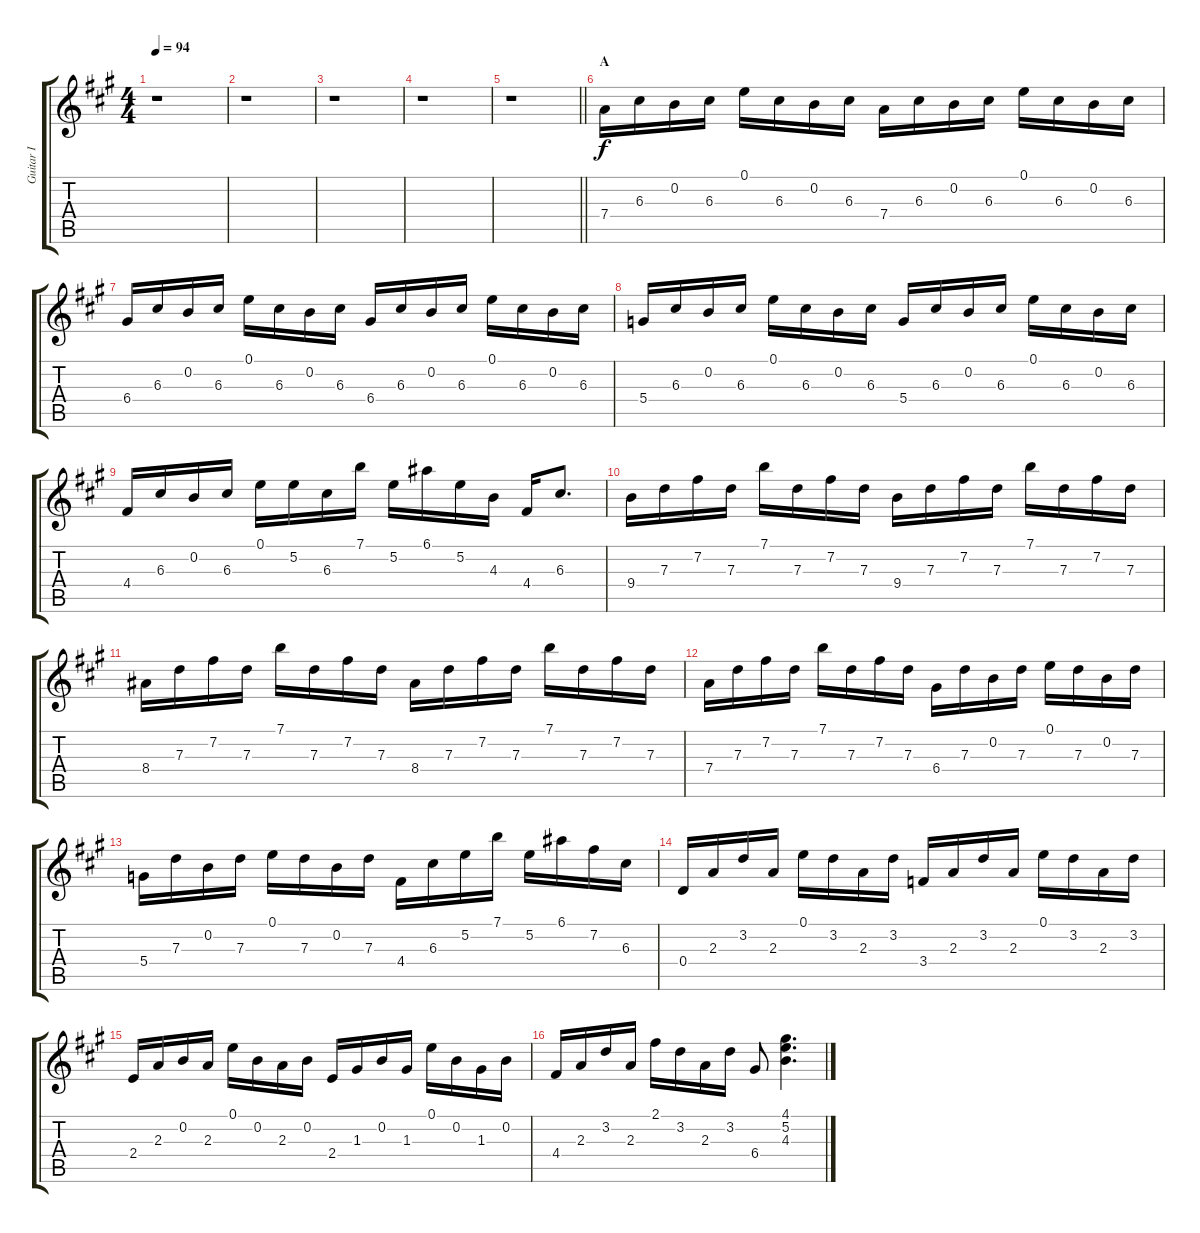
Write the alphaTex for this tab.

\track ("Guitar I" "Guitar I") {instrument electricguitarclean}
\staff {score tabs}
\tuning (E4 B3 G3 D3 A2 E2) {hide}
\ts (4 4)
\tempo 94
\clef g2
\ks a
r.1{dy f instrument electricguitarclean} |
r.1 |
r.1 |
r.1 |
\barLineRight lightlight
r.1 |
\section ("" "A")
7.4.16 6.3.16 0.2.16 6.3.16 0.1.16 6.3.16 0.2.16 6.3.16 7.4.16 6.3.16 0.2.16 6.3.16 0.1.16 6.3.16 0.2.16 6.3.16 |
6.4.16 6.3.16 0.2.16 6.3.16 0.1.16 6.3.16 0.2.16 6.3.16 6.4.16 6.3.16 0.2.16 6.3.16 0.1.16 6.3.16 0.2.16 6.3.16 |
5.4.16 6.3.16 0.2.16 6.3.16 0.1.16 6.3.16 0.2.16 6.3.16 5.4.16 6.3.16 0.2.16 6.3.16 0.1.16 6.3.16 0.2.16 6.3.16 |
4.4.16 6.3.16 0.2.16 6.3.16 0.1.16 5.2.16 6.3.16 7.1.16 5.2.16 6.1.16 5.2.16 4.3.16 4.4.16 6.3.8{d} |
9.4.16 7.3.16 7.2.16 7.3.16 7.1.16 7.3.16 7.2.16 7.3.16 9.4.16 7.3.16 7.2.16 7.3.16 7.1.16 7.3.16 7.2.16 7.3.16 |
8.4.16 7.3.16 7.2.16 7.3.16 7.1.16 7.3.16 7.2.16 7.3.16 8.4.16 7.3.16 7.2.16 7.3.16 7.1.16 7.3.16 7.2.16 7.3.16 |
7.4.16 7.3.16 7.2.16 7.3.16 7.1.16 7.3.16 7.2.16 7.3.16 6.4.16 7.3.16 0.2.16 7.3.16 0.1.16 7.3.16 0.2.16 7.3.16 |
5.4.16 7.3.16 0.2.16 7.3.16 0.1.16 7.3.16 0.2.16 7.3.16 4.4.16 6.3.16 5.2.16 7.1.16 5.2.16 6.1.16 7.2.16 6.3.16 |
0.4.16 2.3.16 3.2.16 2.3.16 0.1.16 3.2.16 2.3.16 3.2.16 3.4.16 2.3.16 3.2.16 2.3.16 0.1.16 3.2.16 2.3.16 3.2.16 |
2.4.16 2.3.16 0.2.16 2.3.16 0.1.16 0.2.16 2.3.16 0.2.16 2.4.16 1.3.16 0.2.16 1.3.16 0.1.16 0.2.16 1.3.16 0.2.16 |
4.4.16 2.3.16 3.2.16 2.3.16 2.1.16 3.2.16 2.3.16 3.2.16 6.4.8 (4.1 5.2 4.3).4{d}
